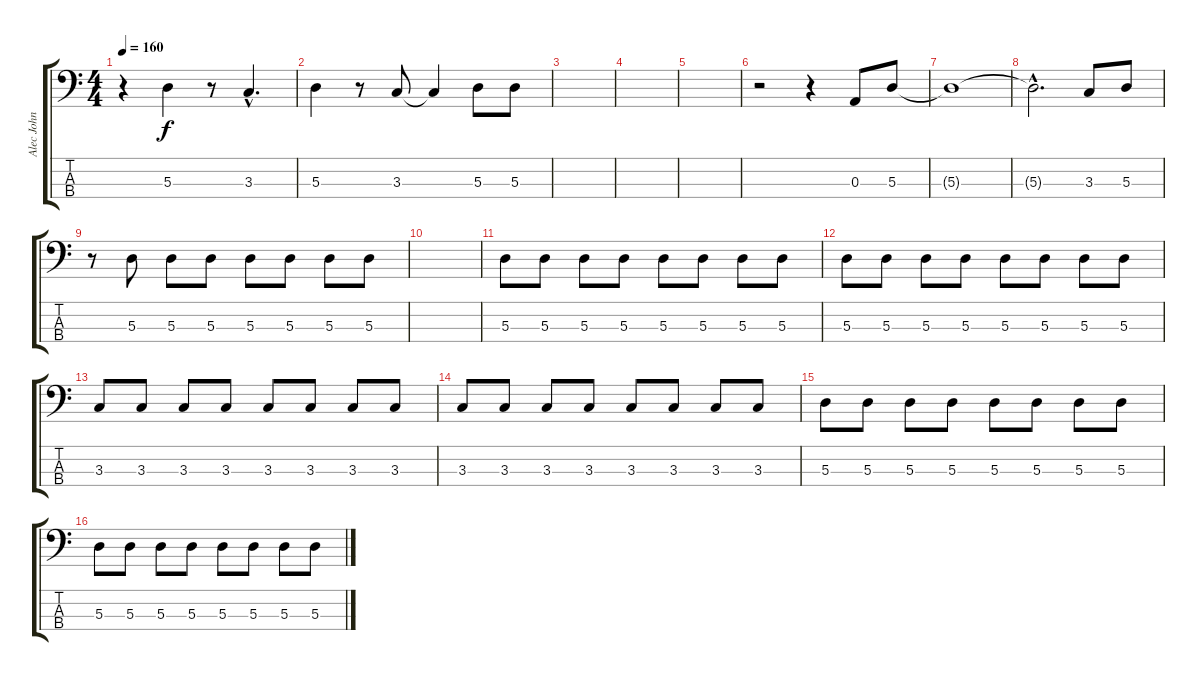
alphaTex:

\track ("Alec John Such" "Alec John ") {instrument electricbassfinger}
\staff {score tabs}
\tuning (G2 D2 A1 E1) {hide}
\ts (4 4)
\tempo 160
\clef f4
\ks c
r.4{dy f} 5.3.4 r.8 3.3{hac}.4{d} |
5.3.4 r.8 3.3.8 3.3{t}.4 5.3.8 5.3.8 |
|
|
|
r.2 r.4 0.3.8 5.3.8 |
5.3{t}.1 |
5.3{hac t}.2{d} 3.3.8 5.3.8 |
r.8 5.3.8 5.3.8 5.3.8 5.3.8 5.3.8 5.3.8 5.3.8 |
|
5.3.8 5.3.8 5.3.8 5.3.8 5.3.8 5.3.8 5.3.8 5.3.8 |
5.3.8 5.3.8 5.3.8 5.3.8 5.3.8 5.3.8 5.3.8 5.3.8 |
3.3.8 3.3.8 3.3.8 3.3.8 3.3.8 3.3.8 3.3.8 3.3.8 |
3.3.8 3.3.8 3.3.8 3.3.8 3.3.8 3.3.8 3.3.8 3.3.8 |
5.3.8 5.3.8 5.3.8 5.3.8 5.3.8 5.3.8 5.3.8 5.3.8 |
5.3.8 5.3.8 5.3.8 5.3.8 5.3.8 5.3.8 5.3.8 5.3.8
